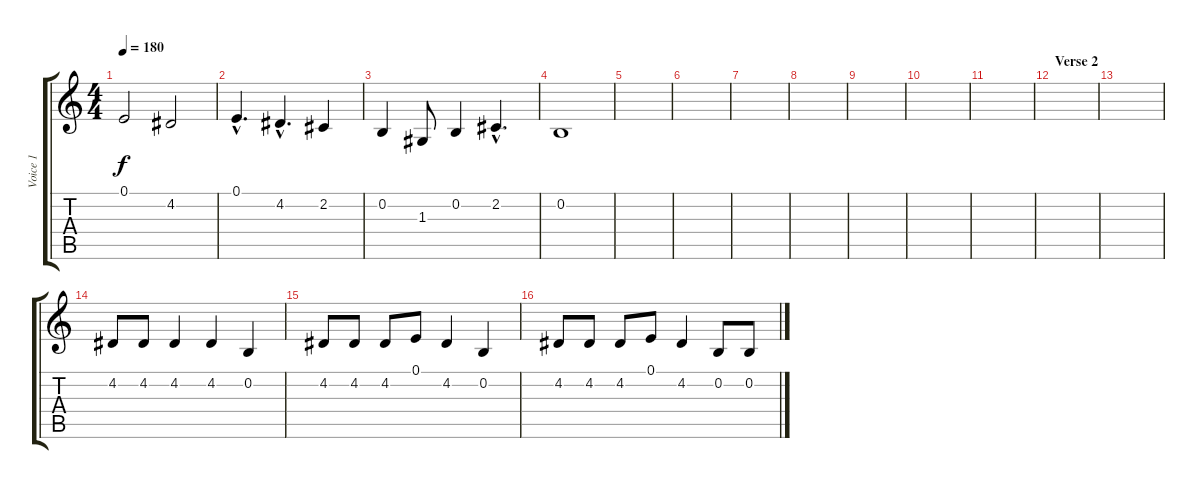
\track ("Voice 1" "Voice 1") {instrument lead8bassandlead}
\staff {score tabs}
\tuning (E4 B3 G3 D3 A2 E2) {hide}
\ts (4 4)
\tempo 180
\clef g2
\ks c
0.1.2{dy f} 4.2.2 |
0.1{hac}.4{d} 4.2{hac}.4{d} 2.2.4 |
0.2.4 1.3.8 0.2.4 2.2{hac}.4{d} |
0.2.1 |
|
|
|
|
|
|
|
\section ("" "Verse 2")
|
|
4.2.8 4.2.8 4.2.4 4.2.4 0.2.4 |
4.2.8 4.2.8 4.2.8 0.1.8 4.2.4 0.2.4 |
4.2.8 4.2.8 4.2.8 0.1.8 4.2.4 0.2.8 0.2.8
